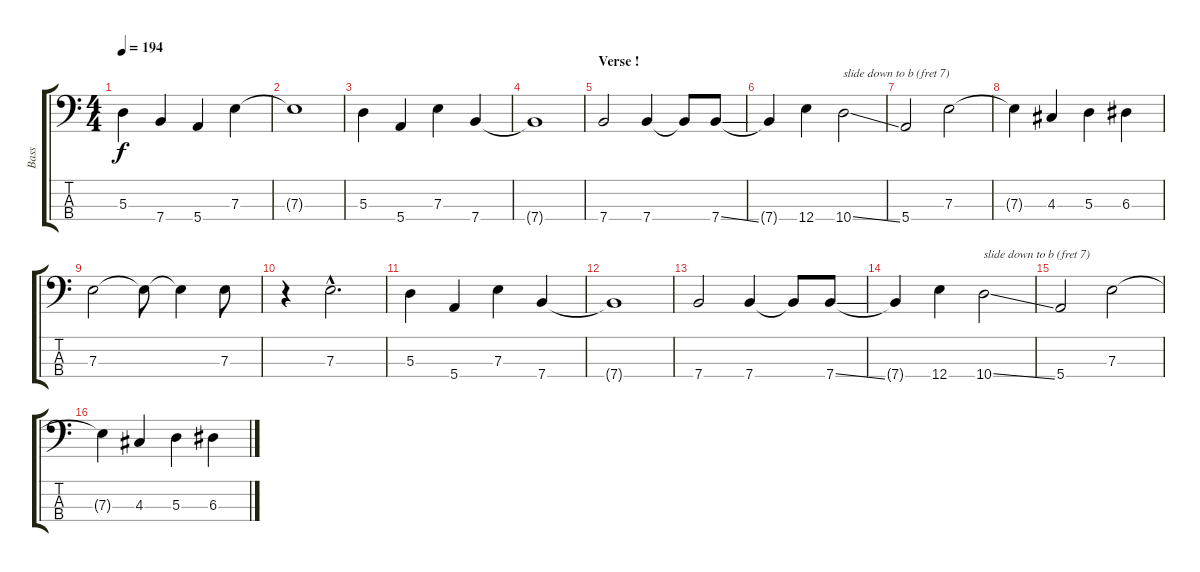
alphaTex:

\track ("Bass" "Bass") {instrument electricbassfinger}
\staff {score tabs}
\tuning (G2 D2 A1 E1) {hide}
\ts (4 4)
\tempo 194
\clef f4
\ks c
5.3.4{dy f instrument electricbassfinger} 7.4.4 5.4.4 7.3.4 |
7.3{t}.1 |
5.3.4 5.4.4 7.3.4 7.4.4 |
7.4{t}.1 |
\section ("" "Verse !")
7.4.2 7.4.4 7.4{t}.8 7.4{ss}.8 |
7.4{t}.4 12.4.4 10.4{ss}.2{txt "slide down to b (fret 7)"} |
5.4.2 7.3.2 |
7.3{t}.4 4.3.4 5.3.4 6.3.4 |
7.3.2 7.3{t}.8 7.3{t}.4 7.3.8 |
r.4 7.3{hac}.2{d} |
5.3.4 5.4.4 7.3.4 7.4.4 |
7.4{t}.1 |
7.4.2 7.4.4 7.4{t}.8 7.4{ss}.8 |
7.4{t}.4 12.4.4 10.4{ss}.2{txt "slide down to b (fret 7)"} |
5.4.2 7.3.2 |
7.3{t}.4 4.3.4 5.3.4 6.3.4
